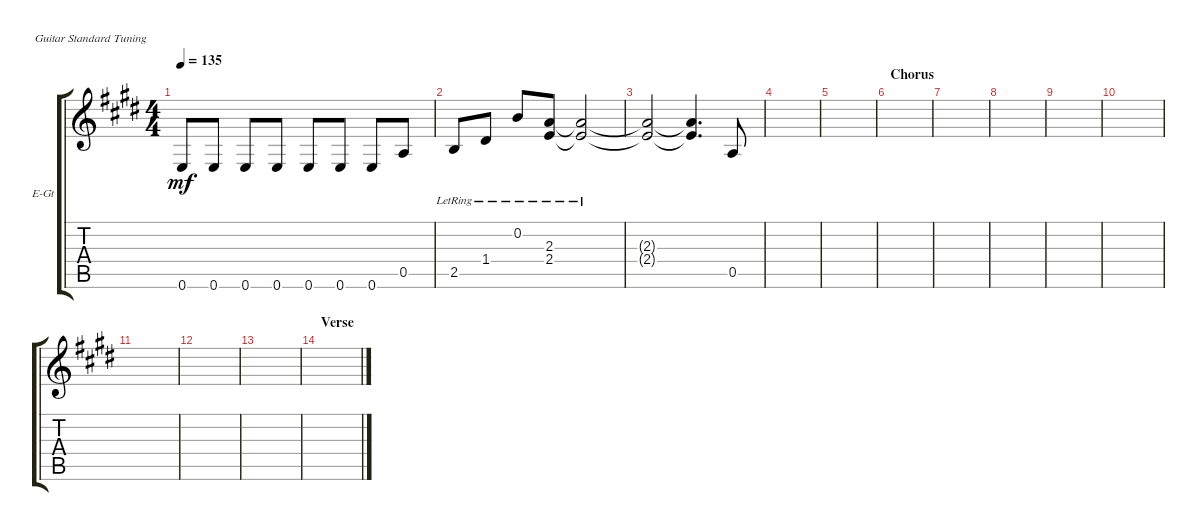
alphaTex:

\defaultSystemsLayout 4
\bracketExtendMode groupsimilarinstruments
\firstSystemTrackNameOrientation horizontal
\otherSystemsTrackNameOrientation horizontal
\track ("VITO BRATTA" "E-Gt") {solo instrument distortionguitar}
\staff {score tabs}
\tuning (E4 B3 G3 D3 A2 E2)
\ts (4 4)
\tempo 135
\clef g2
\scale
0.333333
\ks e
0.6.8{dy mf} 0.6.8 0.6.8 0.6.8 0.6.8 0.6.8 0.6.8 0.5.8 |
\scale
0.333333 2.5{lr}.8 1.4{lr}.8 0.2{lr}.8 (2.3{lr} 2.4).8 (2.4{t} 2.3{lr t}).2 |
\scale
0.333333 (2.4{t} 2.3{t}).2 (2.4{t} 2.3{t}).4{d} 0.5.8 |
\scale
0.333333 |
\scale
0.333333 |
\section ("" "Chorus")
\scale
0.333333 |
\scale
0.333333 |
\scale
0.333333 |
\scale
0.333333 |
\scale
0.333333 |
\scale
0.333333 |
\scale
0.333333 |
\scale
0.333333 |
\section ("" "Verse")
\scale
0.333333 |
\scale
0.333333 |
\scale
0.333333
